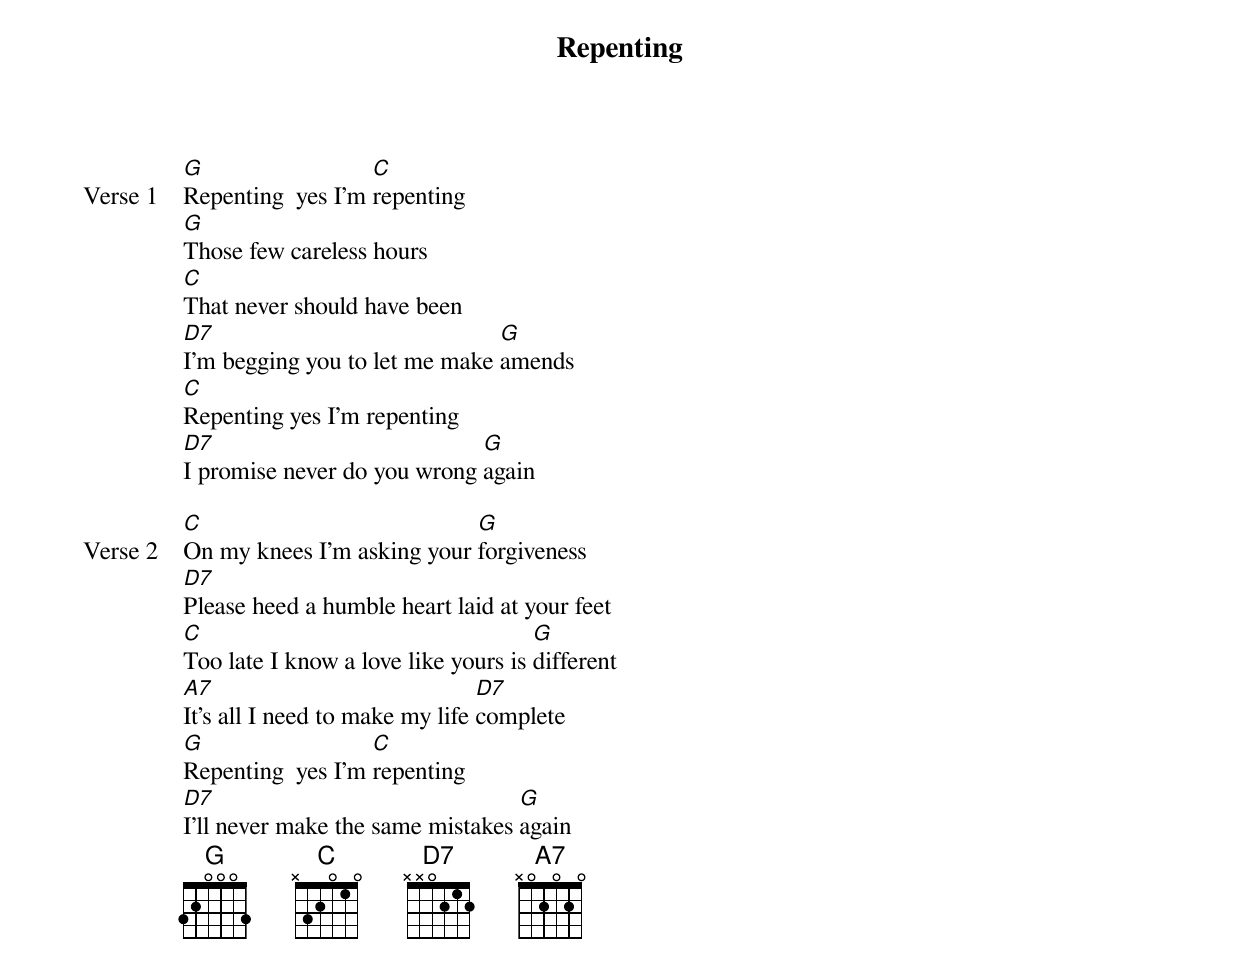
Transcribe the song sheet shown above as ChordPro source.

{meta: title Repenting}
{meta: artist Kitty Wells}
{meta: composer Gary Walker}

{start_of_verse: Verse 1}
[G]Repenting  yes I'm [C]repenting
[G]Those few careless hours
[C]That never should have been
[D7]I'm begging you to let me make [G]amends
[C]Repenting yes I'm repenting
[D7]I promise never do you wrong [G]again
{end_of_verse}

{start_of_verse: Verse 2}
[C]On my knees I'm asking your [G]forgiveness
[D7]Please heed a humble heart laid at your feet
[C]Too late I know a love like yours is [G]different
[A7]It's all I need to make my life [D7]complete
[G]Repenting  yes I'm [C]repenting
[D7]I'll never make the same mistakes [G]again
{end_of_verse}
